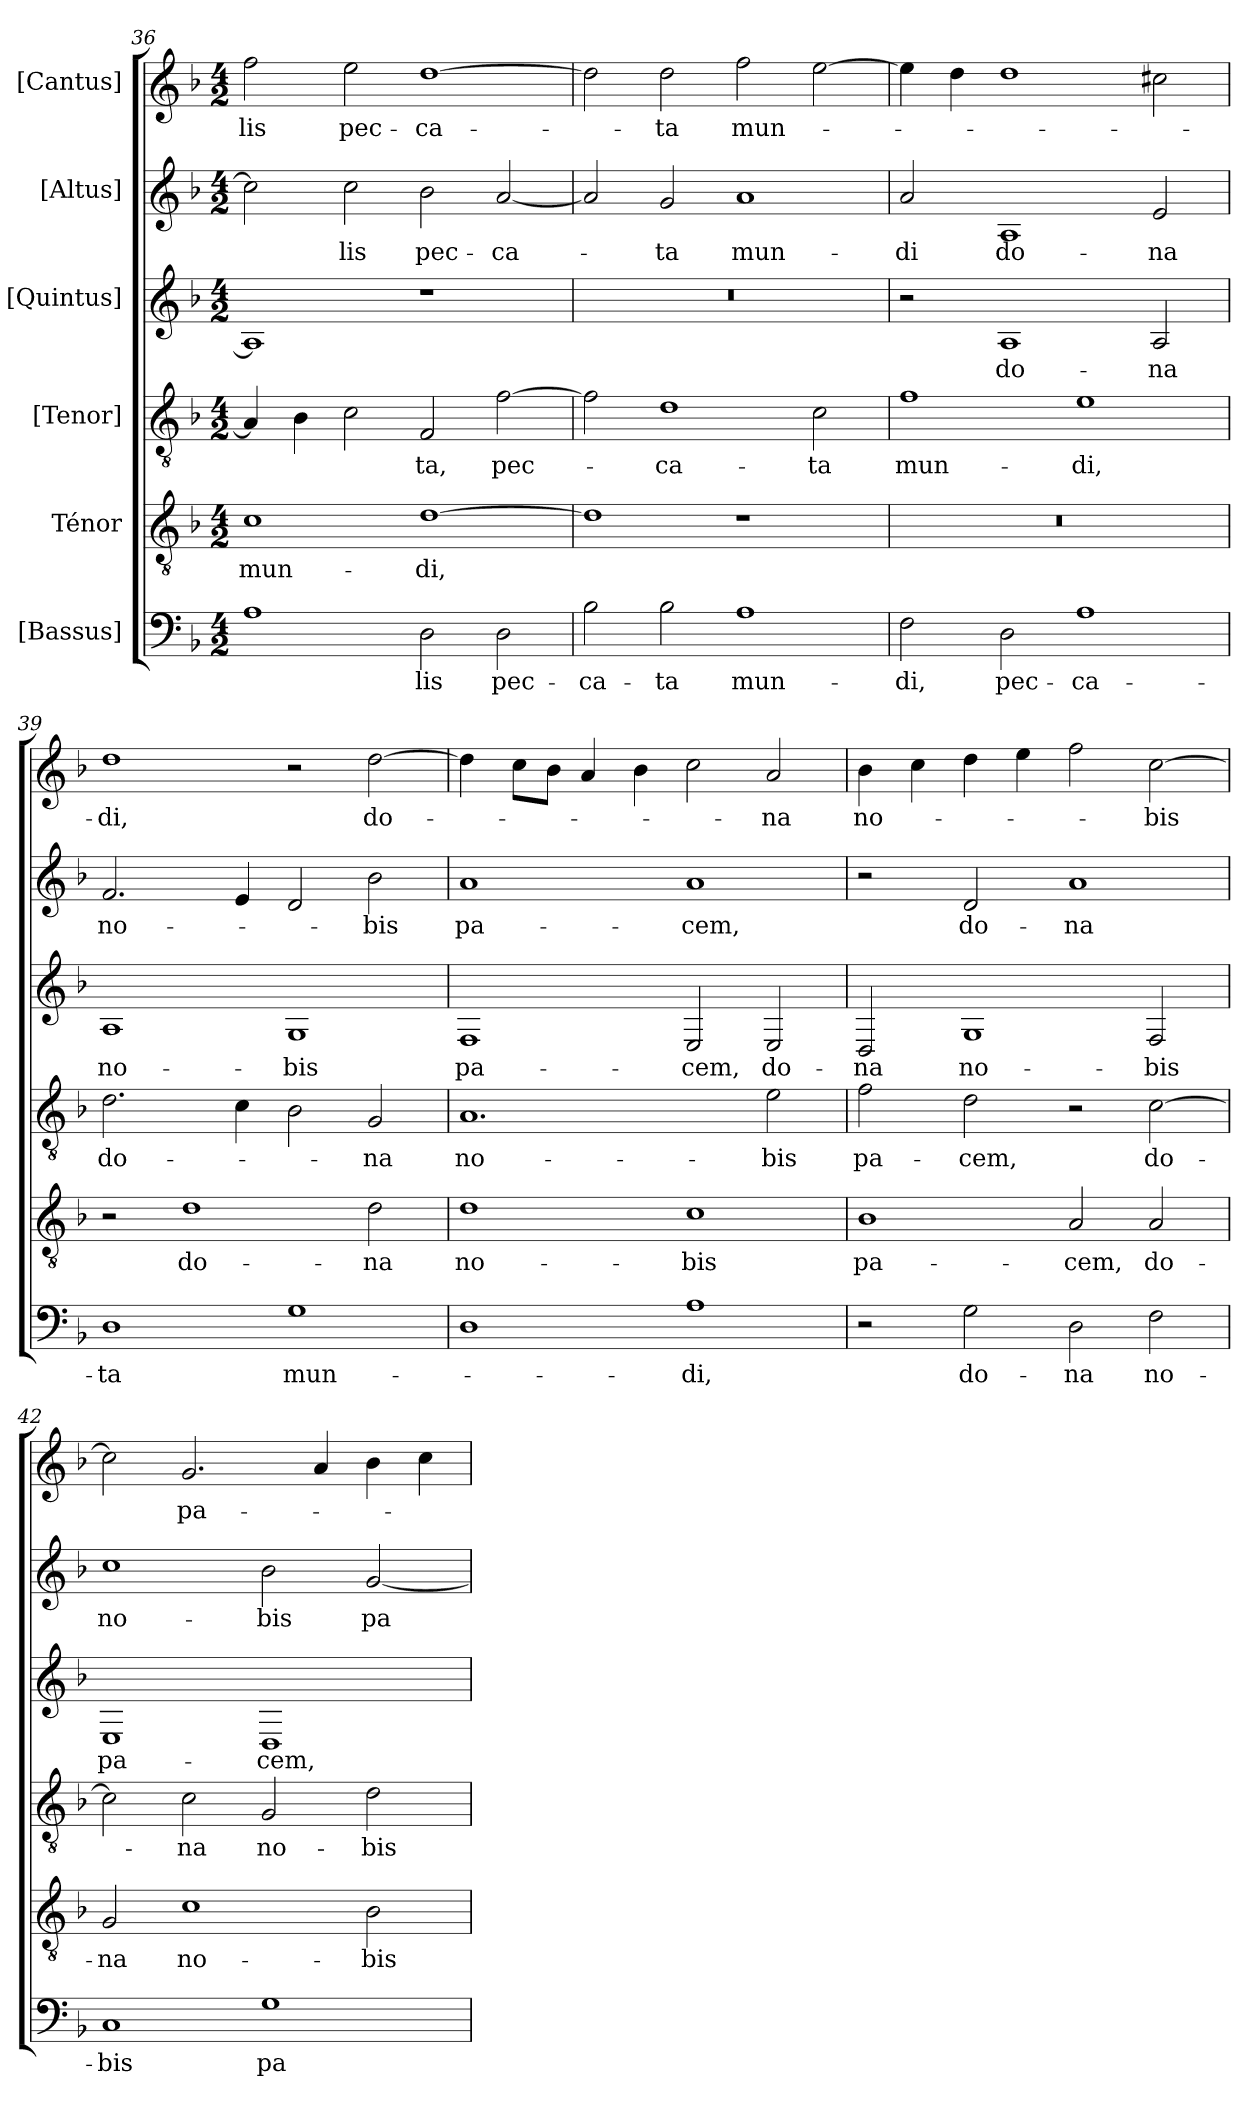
**kern	**text	**kern	**text	**kern	**text	**kern	**text	**kern	**text	**kern	**text
*part6	*part6	*part5	*part5	*part4	*part4	*part3	*part3	*part2	*part2	*part1	*part1
*staff6	*staff6	*staff5	*staff5	*staff4	*staff4	*staff3	*staff3	*staff2	*staff2	*staff1	*staff1
*I"[Bassus]	*	*I"Ténor	*	*I"[Tenor]	*	*I"[Quintus]	*	*I"[Altus]	*	*I"[Cantus]	*
*clefF4	*	*clefGv2	*	*clefGv2	*	*clefG2	*	*clefG2	*	*clefG2	*
*k[b-]	*	*k[b-]	*	*k[b-]	*	*k[b-]	*	*k[b-]	*	*k[b-]	*
*M4/2	*	*M4/2	*	*M4/2	*	*M4/2	*	*M4/2	*	*M4/2	*
=36	=36	=36	=36	=36	=36	=36	=36	=36	=36	=36	=36
1A\	.	1c\	mun-	4A/]	.	1A/]	.	2cc\]	.	2ff\	-lis
.	.	.	.	4B-\	.	.	.	.	.	.	.
.	.	.	.	2c\	.	.	.	2cc\	-lis	2ee\	pec-
2D\	-lis	[1d\	-di,	2F/	-ta,	1r	.	2b-\	pec-	[1dd\	-ca-
2D\	pec-	.	.	[2f\	pec-	.	.	[2a/	-ca-	.	.
=37	=37	=37	=37	=37	=37	=37	=37	=37	=37	=37	=37
2B-\	-ca-	1d\]	.	2f\]	.	0r	.	2a/]	.	2dd\]	.
2B-\	-ta	.	.	1d\	-ca-	.	.	2g/	-ta	2dd\	-ta
1A\	mun-	1r	.	.	.	.	.	1a/	mun-	2ff\	mun-
.	.	.	.	2c\	-ta	.	.	.	.	[2ee\	.
=38	=38	=38	=38	=38	=38	=38	=38	=38	=38	=38	=38
2F\	-di,	0r	.	1f\	mun-	2r	.	2a/	-di	4ee\]	.
.	.	.	.	.	.	.	.	.	.	4dd\	.
2D\	pec-	.	.	.	.	1A/	do-	1A/	do-	1dd\	.
1A\	-ca-	.	.	1e\	-di,	.	.	.	.	.	.
.	.	.	.	.	.	2A/	-na	2e/	-na	2cc#X\	.
=39	=39	=39	=39	=39	=39	=39	=39	=39	=39	=39	=39
1D\	-ta	2r	.	2.d\	do-	1A/	no-	2.f/	no-	1dd\	-di,
.	.	1d\	do-	.	.	.	.	.	.	.	.
.	.	.	.	4c\	.	.	.	4e/	.	.	.
1G\	mun-	.	.	2B-\	.	1G/	-bis	2d/	.	2r	.
.	.	2d\	-na	2G/	-na	.	.	2b-\	-bis	[2dd\	do-
=40	=40	=40	=40	=40	=40	=40	=40	=40	=40	=40	=40
1D\	.	1d\	no-	1.A/	no-	1F/	pa-	1a/	pa-	4dd\]	.
.	.	.	.	.	.	.	.	.	.	8cc\L	.
.	.	.	.	.	.	.	.	.	.	8b-\J	.
.	.	.	.	.	.	.	.	.	.	4a/	.
.	.	.	.	.	.	.	.	.	.	4b-\	.
1A\	-di,	1c\	-bis	.	.	2E/	-cem,	1a/	-cem,	2cc\	.
.	.	.	.	2e\	-bis	2E/	do-	.	.	2a/	-na
=41	=41	=41	=41	=41	=41	=41	=41	=41	=41	=41	=41
2r	.	1B-\	pa-	2f\	pa-	2D/	-na	2r	.	4b-\	no-
.	.	.	.	.	.	.	.	.	.	4cc\	.
2G\	do-	.	.	2d\	-cem,	1G/	no-	2d/	do-	4dd\	.
.	.	.	.	.	.	.	.	.	.	4ee\	.
2D\	-na	2A/	-cem,	2r	.	.	.	1a/	-na	2ff\	.
2F\	no-	2A/	do-	[2c\	do-	2F/	-bis	.	.	[2cc\	-bis
=42	=42	=42	=42	=42	=42	=42	=42	=42	=42	=42	=42
1C/	-bis	2G/	-na	2c\]	.	1E/	pa-	1cc\	no-	2cc\]	.
.	.	1c\	no-	2c\	-na	.	.	.	.	2.g/	pa-
1G\	pa-	.	.	2G/	no-	1D/	-cem,	2b-\	-bis	.	.
.	.	.	.	.	.	.	.	.	.	4a/	.
.	.	2B-\	-bis	2d\	-bis	.	.	[2g/	pa-	4b-\	.
.	.	.	.	.	.	.	.	.	.	4cc\	.
=	=	=	=	=	=	=	=	=	=	=	=
*-	*-	*-	*-	*-	*-	*-	*-	*-	*-	*-	*-
